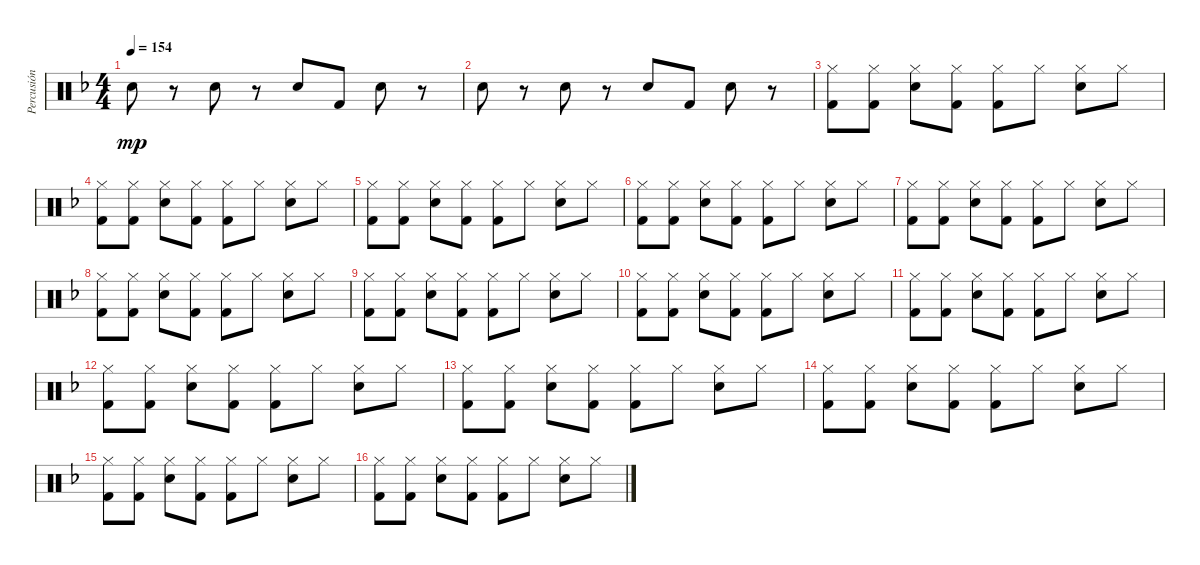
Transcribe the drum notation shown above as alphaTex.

\track ("Percusión" "Percusión") {instrument percussion}
\staff {score}
\articulation defaults
\ts (4 4)
\tempo 154
\clef neutral
\ks f "Electric Snare (hit)".8{dy mp}
r.8 "Electric Snare (hit)".8 r.8 "Electric Snare (hit)".8 "Kick (hit) 2".8 "Electric Snare (hit)".8 r.8 |
"Electric Snare (hit)".8 r.8 "Electric Snare (hit)".8 r.8 "Electric Snare (hit)".8 "Kick (hit) 2".8 "Electric Snare (hit)".8 r.8 |
("Hi-Hat (closed)" "Kick (hit) 2").8 ("Hi-Hat (closed)" "Kick (hit) 2").8 ("Hi-Hat (closed)" "Electric Snare (hit)").8 ("Hi-Hat (closed)" "Kick (hit) 2").8 ("Hi-Hat (closed)" "Kick (hit) 2").8 "Hi-Hat (closed)".8 ("Hi-Hat (closed)" "Electric Snare (hit)").8 "Hi-Hat (closed)".8 |
("Hi-Hat (closed)" "Kick (hit) 2").8 ("Hi-Hat (closed)" "Kick (hit) 2").8 ("Hi-Hat (closed)" "Electric Snare (hit)").8 ("Hi-Hat (closed)" "Kick (hit) 2").8 ("Hi-Hat (closed)" "Kick (hit) 2").8 "Hi-Hat (closed)".8 ("Hi-Hat (closed)" "Electric Snare (hit)").8 "Hi-Hat (closed)".8 |
("Hi-Hat (closed)" "Kick (hit) 2").8 ("Hi-Hat (closed)" "Kick (hit) 2").8 ("Hi-Hat (closed)" "Electric Snare (hit)").8 ("Hi-Hat (closed)" "Kick (hit) 2").8 ("Hi-Hat (closed)" "Kick (hit) 2").8 "Hi-Hat (closed)".8 ("Hi-Hat (closed)" "Electric Snare (hit)").8 "Hi-Hat (closed)".8 |
("Hi-Hat (closed)" "Kick (hit) 2").8 ("Hi-Hat (closed)" "Kick (hit) 2").8 ("Hi-Hat (closed)" "Electric Snare (hit)").8 ("Hi-Hat (closed)" "Kick (hit) 2").8 ("Hi-Hat (closed)" "Kick (hit) 2").8 "Hi-Hat (closed)".8 ("Hi-Hat (closed)" "Electric Snare (hit)").8 "Hi-Hat (closed)".8 |
("Hi-Hat (closed)" "Kick (hit) 2").8 ("Hi-Hat (closed)" "Kick (hit) 2").8 ("Hi-Hat (closed)" "Electric Snare (hit)").8 ("Hi-Hat (closed)" "Kick (hit) 2").8 ("Hi-Hat (closed)" "Kick (hit) 2").8 "Hi-Hat (closed)".8 ("Hi-Hat (closed)" "Electric Snare (hit)").8 "Hi-Hat (closed)".8 |
("Hi-Hat (closed)" "Kick (hit) 2").8 ("Hi-Hat (closed)" "Kick (hit) 2").8 ("Hi-Hat (closed)" "Electric Snare (hit)").8 ("Hi-Hat (closed)" "Kick (hit) 2").8 ("Hi-Hat (closed)" "Kick (hit) 2").8 "Hi-Hat (closed)".8 ("Hi-Hat (closed)" "Electric Snare (hit)").8 "Hi-Hat (closed)".8 |
("Hi-Hat (closed)" "Kick (hit) 2").8 ("Hi-Hat (closed)" "Kick (hit) 2").8 ("Hi-Hat (closed)" "Electric Snare (hit)").8 ("Hi-Hat (closed)" "Kick (hit) 2").8 ("Hi-Hat (closed)" "Kick (hit) 2").8 "Hi-Hat (closed)".8 ("Hi-Hat (closed)" "Electric Snare (hit)").8 "Hi-Hat (closed)".8 |
("Hi-Hat (closed)" "Kick (hit) 2").8 ("Hi-Hat (closed)" "Kick (hit) 2").8 ("Hi-Hat (closed)" "Electric Snare (hit)").8 ("Hi-Hat (closed)" "Kick (hit) 2").8 ("Hi-Hat (closed)" "Kick (hit) 2").8 "Hi-Hat (closed)".8 ("Hi-Hat (closed)" "Electric Snare (hit)").8 "Hi-Hat (closed)".8 |
("Hi-Hat (closed)" "Kick (hit) 2").8 ("Hi-Hat (closed)" "Kick (hit) 2").8 ("Hi-Hat (closed)" "Electric Snare (hit)").8 ("Hi-Hat (closed)" "Kick (hit) 2").8 ("Hi-Hat (closed)" "Kick (hit) 2").8 "Hi-Hat (closed)".8 ("Hi-Hat (closed)" "Electric Snare (hit)").8 "Hi-Hat (closed)".8 |
("Hi-Hat (closed)" "Kick (hit) 2").8 ("Hi-Hat (closed)" "Kick (hit) 2").8 ("Hi-Hat (closed)" "Electric Snare (hit)").8 ("Hi-Hat (closed)" "Kick (hit) 2").8 ("Hi-Hat (closed)" "Kick (hit) 2").8 "Hi-Hat (closed)".8 ("Hi-Hat (closed)" "Electric Snare (hit)").8 "Hi-Hat (closed)".8 |
("Hi-Hat (closed)" "Kick (hit) 2").8 ("Hi-Hat (closed)" "Kick (hit) 2").8 ("Hi-Hat (closed)" "Electric Snare (hit)").8 ("Hi-Hat (closed)" "Kick (hit) 2").8 ("Hi-Hat (closed)" "Kick (hit) 2").8 "Hi-Hat (closed)".8 ("Hi-Hat (closed)" "Electric Snare (hit)").8 "Hi-Hat (closed)".8 |
("Hi-Hat (closed)" "Kick (hit) 2").8 ("Hi-Hat (closed)" "Kick (hit) 2").8 ("Hi-Hat (closed)" "Electric Snare (hit)").8 ("Hi-Hat (closed)" "Kick (hit) 2").8 ("Hi-Hat (closed)" "Kick (hit) 2").8 "Hi-Hat (closed)".8 ("Hi-Hat (closed)" "Electric Snare (hit)").8 "Hi-Hat (closed)".8 |
("Hi-Hat (closed)" "Kick (hit) 2").8 ("Hi-Hat (closed)" "Kick (hit) 2").8 ("Hi-Hat (closed)" "Electric Snare (hit)").8 ("Hi-Hat (closed)" "Kick (hit) 2").8 ("Hi-Hat (closed)" "Kick (hit) 2").8 "Hi-Hat (closed)".8 ("Hi-Hat (closed)" "Electric Snare (hit)").8 "Hi-Hat (closed)".8 |
("Hi-Hat (closed)" "Kick (hit) 2").8 ("Hi-Hat (closed)" "Kick (hit) 2").8 ("Hi-Hat (closed)" "Electric Snare (hit)").8 ("Hi-Hat (closed)" "Kick (hit) 2").8 ("Hi-Hat (closed)" "Kick (hit) 2").8 "Hi-Hat (closed)".8 ("Hi-Hat (closed)" "Electric Snare (hit)").8 "Hi-Hat (closed)".8
